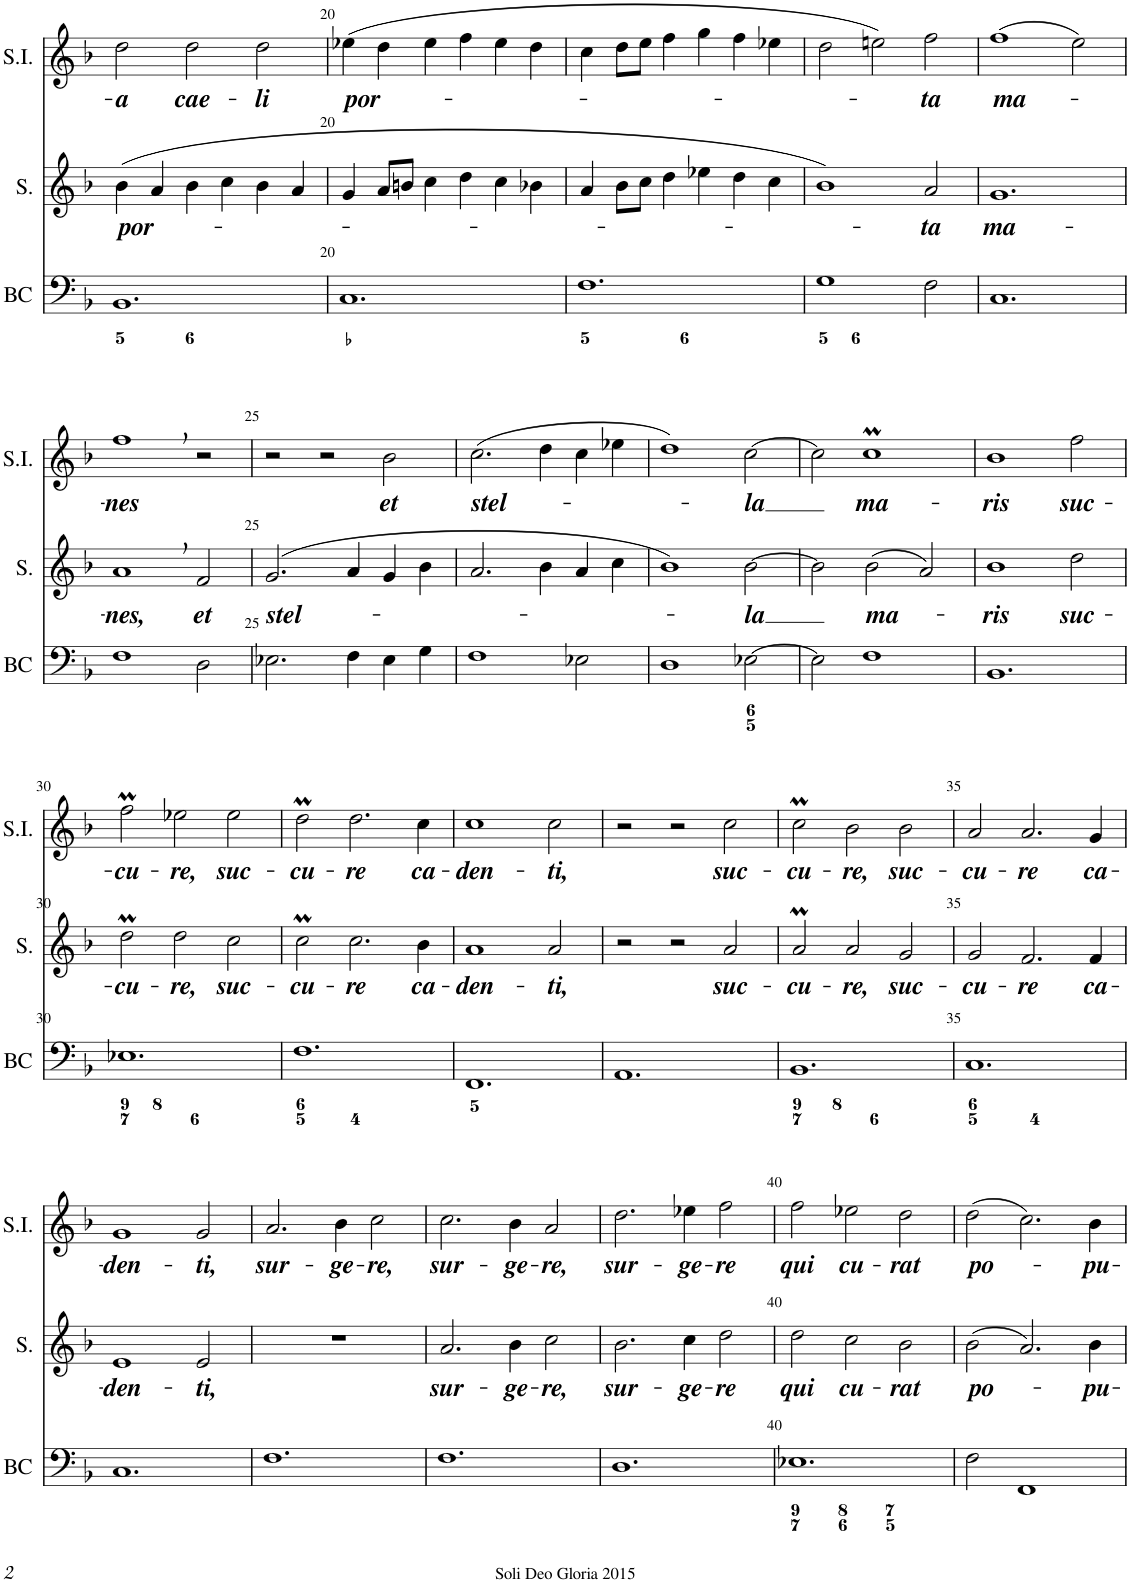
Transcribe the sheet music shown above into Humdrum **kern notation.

**kern	**kern	**text	**kern	**text
*part3	*part2	*part2	*part1	*part1
*staff3	*staff2	*staff2	*staff1	*staff1
*I"Basse Continue	*I"Soprano	*	*I"Soprano I	*
*I'BC	*I'S.	*	*I'S.I.	*
!!LO:PB:g=z
*clefF4	*clefG2	*	*clefG2	*
*k[b-]	*k[b-]	*	*k[b-]	*
*M3/2	*M3/2	*	*M3/2	*
=19	=19	=19	=19	=19
!	!	!LO:LY:b	!	!LO:LY:b
1.BB-	(4b-\	por-	2dd\	-a
.	4a/	.	.	.
!	!	!	!	!LO:LY:b
.	4b-\	.	2dd\	cae-
.	4cc\	.	.	.
!	!	!	!	!LO:LY:b
.	4b-\	.	2dd\	-li
.	4a/	.	.	.
=20	=20	=20	=20	=20
!	!	!	!	!LO:LY:b
1.C	4g/	.	(4ee-X\	por-
.	8a/L	.	4dd\	.
.	8bn/J	.	.	.
.	4cc\	.	4ee-\	.
.	4dd\	.	4ff\	.
.	4cc\	.	4ee-\	.
.	4b-X\	.	4dd\	.
=21	=21	=21	=21	=21
1.F	4a/	.	4cc\	.
.	8b-\L	.	8dd\L	.
.	8cc\J	.	8ee\J	.
.	4dd\	.	4ff\	.
.	4ee-X\	.	4gg\	.
.	4dd\	.	4ff\	.
.	4cc\	.	4ee-X\	.
=22	=22	=22	=22	=22
1G	1b-)	.	2dd\	.
.	.	.	2een\)	.
!	!	!LO:LY:b	!	!LO:LY:b
2F\	2a/	-ta	2ff\	-ta
=23	=23	=23	=23	=23
!	!	!LO:LY:b	!	!LO:LY:b
1.C	1.g	ma-	(1ff	ma-
.	.	.	2ee\)	.
!!LO:LB:g=z
=24	=24	=24	=24	=24
!	!	!LO:LY:b	!	!LO:LY:b
1F	1a,	-nes,	1ff,	-nes
!	!	!LO:LY:b	!	!
2D\	2f/	et	2r	.
=25	=25	=25	=25	=25
!	!	!LO:LY:b	!	!
2.E-X\	(2.g/	stel-	2r	.
.	.	.	2r	.
4F\	4a/	.	.	.
!	!	!	!	!LO:LY:b
4E-\	4g/	.	2b-\	et
4G\	4b-\	.	.	.
=26	=26	=26	=26	=26
!	!	!	!	!LO:LY:b
1F	2.a/	.	(2.cc\	stel-
.	4b-\	.	4dd\	.
2E-X\	4a/	.	4cc\	.
.	4cc\	.	4ee-X\	.
=27	=27	=27	=27	=27
1D	1b-)	.	1dd)	.
!	!	!LO:LY:b	!	!LO:LY:b
[2E-X\	[2b-\	-la	[2cc\	-la
=28	=28	=28	=28	=28
2E-\]	2b-\]	.	2cc\]	.
!	!	!LO:LY:b	!	!LO:LY:b
1F	(2b-\	ma-	1ccM	ma-
.	2a/)	.	.	.
=29	=29	=29	=29	=29
!	!	!LO:LY:b	!	!LO:LY:b
1.BB-	1b-	-ris	1b-	-ris
!	!	!LO:LY:b	!	!LO:LY:b
.	2dd\	suc-	2ff\	suc-
!!LO:LB:g=z
=30	=30	=30	=30	=30
!	!	!LO:LY:b	!	!LO:LY:b
1.E-X	2ddM\	-cu-	2ffM\	-cu-
!	!	!LO:LY:b	!	!LO:LY:b
.	2dd\	-re,	2ee-X\	-re,
!	!	!LO:LY:b	!	!LO:LY:b
.	2cc\	suc-	2ee-\	suc-
=31	=31	=31	=31	=31
!	!	!LO:LY:b	!	!LO:LY:b
1.F	2ccM\	-cu-	2ddM\	-cu-
!	!	!LO:LY:b	!	!LO:LY:b
.	2.cc\	-re	2.dd\	-re
!	!	!LO:LY:b	!	!LO:LY:b
.	4b-\	ca-	4cc\	ca-
=32	=32	=32	=32	=32
!	!	!LO:LY:b	!	!LO:LY:b
1.FF	1a	-den-	1cc	-den-
!	!	!LO:LY:b	!	!LO:LY:b
.	2a/	-ti,	2cc\	-ti,
=33	=33	=33	=33	=33
1.AA	2r	.	2r	.
.	2r	.	2r	.
!	!	!LO:LY:b	!	!LO:LY:b
.	2a/	suc-	2cc\	suc-
=34	=34	=34	=34	=34
!	!	!LO:LY:b	!	!LO:LY:b
1.BB-	2am/	-cu-	2ccM\	-cu-
!	!	!LO:LY:b	!	!LO:LY:b
.	2a/	-re,	2b-\	-re,
!	!	!LO:LY:b	!	!LO:LY:b
.	2g/	suc-	2b-\	suc-
=35	=35	=35	=35	=35
!	!	!LO:LY:b	!	!LO:LY:b
1.C	2g/	-cu-	2a/	-cu-
!	!	!LO:LY:b	!	!LO:LY:b
.	2.f/	-re	2.a/	-re
!	!	!LO:LY:b	!	!LO:LY:b
.	4f/	ca-	4g/	ca-
!!LO:LB:g=z
=36	=36	=36	=36	=36
!	!	!LO:LY:b	!	!LO:LY:b
1.C	1e	-den-	1g	-den-
!	!	!LO:LY:b	!	!LO:LY:b
.	2e/	-ti,	2g/	-ti,
=37	=37	=37	=37	=37
!	!	!	!	!LO:LY:b
1.F	1.r	.	2.a/	sur-
!	!	!	!	!LO:LY:b
.	.	.	4b-\	-ge-
!	!	!	!	!LO:LY:b
.	.	.	2cc\	-re,
=38	=38	=38	=38	=38
!	!	!LO:LY:b	!	!LO:LY:b
1.F	2.a/	sur-	2.cc\	sur-
!	!	!LO:LY:b	!	!LO:LY:b
.	4b-\	-ge-	4b-\	-ge-
!	!	!LO:LY:b	!	!LO:LY:b
.	2cc\	-re,	2a/	-re,
=39	=39	=39	=39	=39
!	!	!LO:LY:b	!	!LO:LY:b
1.D	2.b-\	sur-	2.dd\	sur-
!	!	!LO:LY:b	!	!LO:LY:b
.	4cc\	-ge-	4ee-X\	-ge-
!	!	!LO:LY:b	!	!LO:LY:b
.	2dd\	-re	2ff\	-re
=40	=40	=40	=40	=40
!	!	!LO:LY:b	!	!LO:LY:b
1.E-X	2dd\	qui	2ff\	qui
!	!	!LO:LY:b	!	!LO:LY:b
.	2cc\	cu-	2ee-X\	cu-
!	!	!LO:LY:b	!	!LO:LY:b
.	2b-\	-rat	2dd\	-rat
=41	=41	=41	=41	=41
!	!	!LO:LY:b	!	!LO:LY:b
2F\	(2b-\	po-	(2dd\	po-
1FF	2.a/)	.	2.cc\)	.
!	!	!LO:LY:b	!	!LO:LY:b
.	4b-\	-pu-	4b-\	-pu-
=	=	=	=	=
*-	*-	*-	*-	*-
